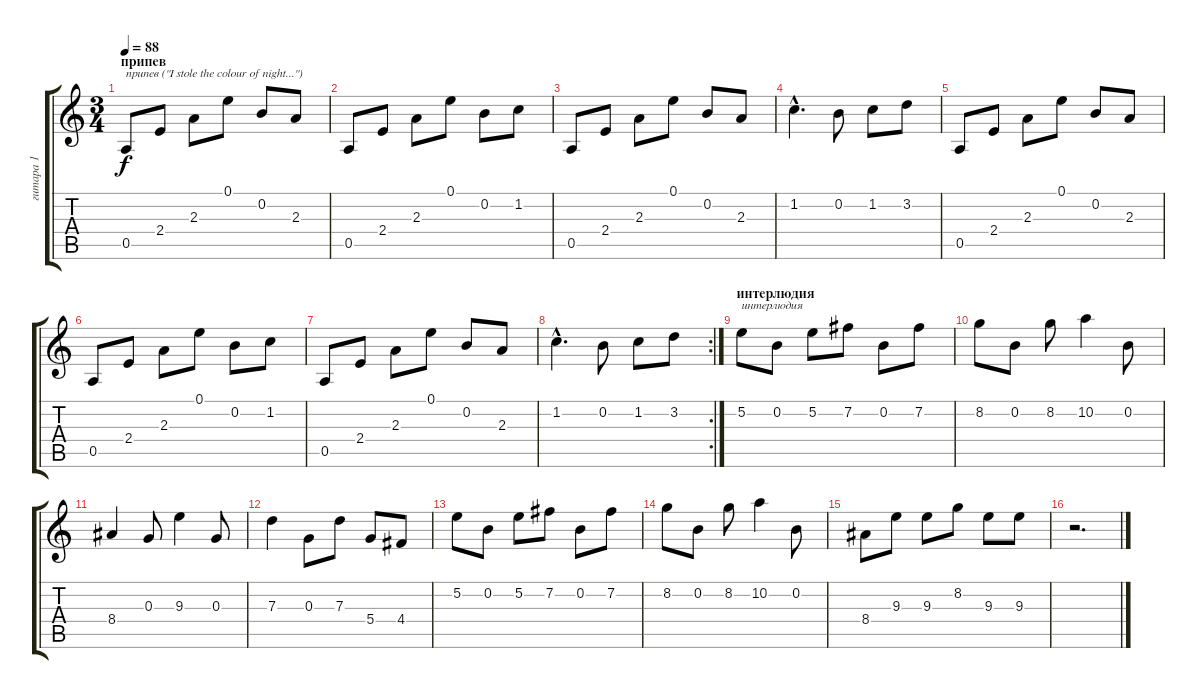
\track ("гитара 1" "гитара 1") {instrument electricguitarclean}
\staff {score tabs}
\tuning (E4 B3 G3 D3 A2 E2) {hide}
\ts (3 4)
\section ("" "припев")
\tempo 88
\clef g2
\ks c
0.5.8{txt "припев (\"I stole the colour of night...\")" dy f} 2.4.8 2.3.8 0.1.8 0.2.8 2.3.8 |
0.5.8 2.4.8 2.3.8 0.1.8 0.2.8 1.2.8 |
0.5.8 2.4.8 2.3.8 0.1.8 0.2.8 2.3.8 |
1.2{hac}.4{d} 0.2.8 1.2.8 3.2.8 |
0.5.8 2.4.8 2.3.8 0.1.8 0.2.8 2.3.8 |
0.5.8 2.4.8 2.3.8 0.1.8 0.2.8 1.2.8 |
0.5.8 2.4.8 2.3.8 0.1.8 0.2.8 2.3.8 |
\rc 2
1.2{hac}.4{d} 0.2.8 1.2.8 3.2.8 |
\section ("" "интерлюдия")
5.2.8{txt "интерлюдия" instrument distortionguitar} 0.2.8 5.2.8 7.2.8 0.2.8 7.2.8 |
8.2.8 0.2.8 8.2.8 10.2.4 0.2.8 |
8.4.4 0.3.8 9.3.4 0.3.8 |
7.3.4 0.3.8 7.3.8 5.4.8 4.4.8 |
5.2.8 0.2.8 5.2.8 7.2.8 0.2.8 7.2.8 |
8.2.8 0.2.8 8.2.8 10.2.4 0.2.8 |
8.4.8 9.3.8 9.3.8 8.2.8 9.3.8 9.3.8 |
r.2{d}
